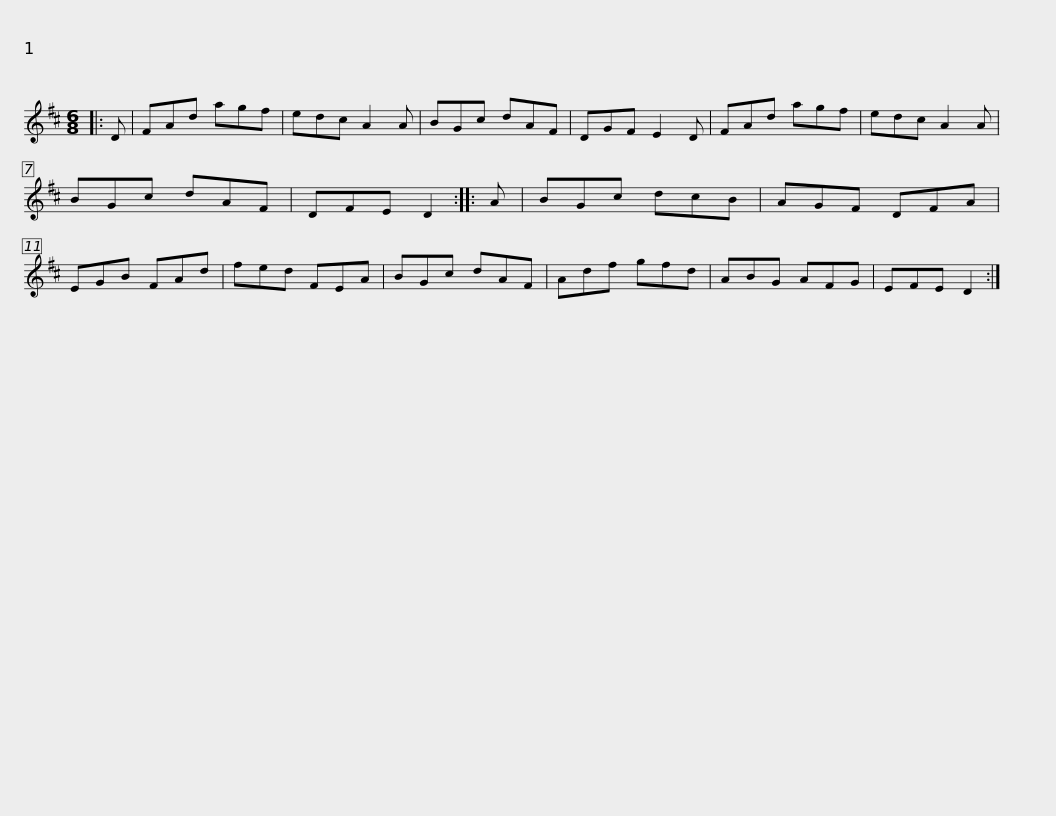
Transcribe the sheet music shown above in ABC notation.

X:1
L:1/8
M:6/8
I:linebreak $
K:D
V:1 treble
V:1
|: D | FAd agf | edc A2 A | BGc dAF | DGF E2 D | %5
 FAd agf | edc A2 A | BGc dAF |$ DFE D2 :: A | %10
 BGc dcB | AGF DFA | EGB FAd | fed FEA | BGc dAF | %15
 Adf gfd |$ ABG AFG | EFE D2 :| %18
